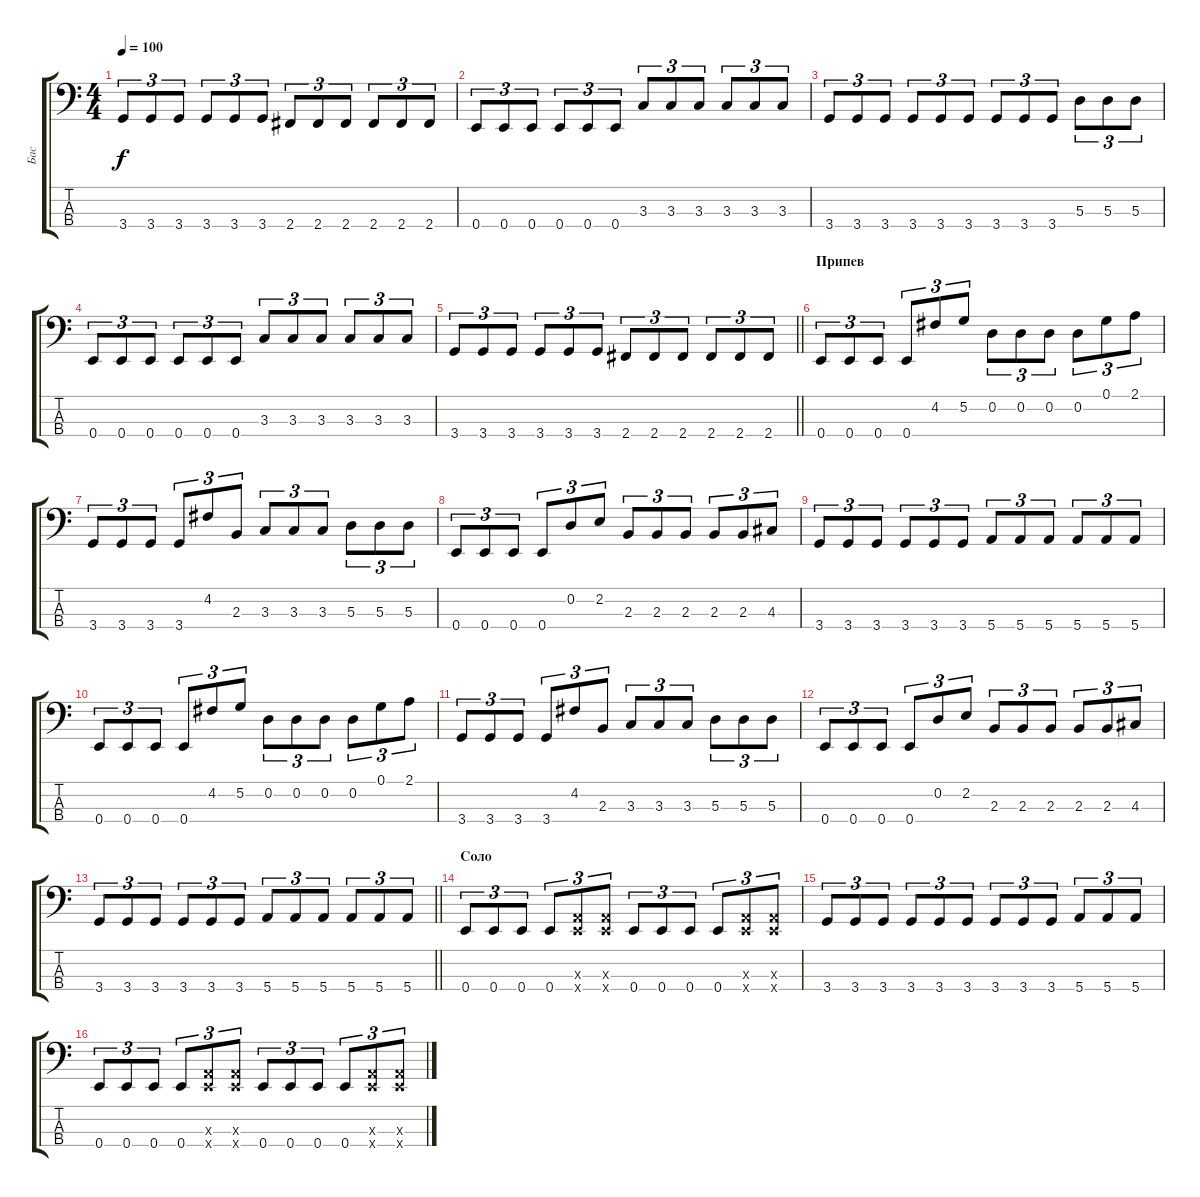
\track ("Бас" "Бас") {instrument slapbass1}
\staff {score tabs}
\tuning (G2 D2 A1 E1) {hide}
\ts (4 4)
\tempo 100
\clef f4
\ks c
3.4.8{tu (3 2) dy f} 3.4.8{tu (3 2)} 3.4.8{tu (3 2)} 3.4.8{tu (3 2)} 3.4.8{tu (3 2)} 3.4.8{tu (3 2)} 2.4.8{tu (3 2)} 2.4.8{tu (3 2)} 2.4.8{tu (3 2)} 2.4.8{tu (3 2)} 2.4.8{tu (3 2)} 2.4.8{tu (3 2)} |
0.4.8{tu (3 2)} 0.4.8{tu (3 2)} 0.4.8{tu (3 2)} 0.4.8{tu (3 2)} 0.4.8{tu (3 2)} 0.4.8{tu (3 2)} 3.3.8{tu (3 2)} 3.3.8{tu (3 2)} 3.3.8{tu (3 2)} 3.3.8{tu (3 2)} 3.3.8{tu (3 2)} 3.3.8{tu (3 2)} |
3.4.8{tu (3 2)} 3.4.8{tu (3 2)} 3.4.8{tu (3 2)} 3.4.8{tu (3 2)} 3.4.8{tu (3 2)} 3.4.8{tu (3 2)} 3.4.8{tu (3 2)} 3.4.8{tu (3 2)} 3.4.8{tu (3 2)} 5.3.8{tu (3 2)} 5.3.8{tu (3 2)} 5.3.8{tu (3 2)} |
0.4.8{tu (3 2)} 0.4.8{tu (3 2)} 0.4.8{tu (3 2)} 0.4.8{tu (3 2)} 0.4.8{tu (3 2)} 0.4.8{tu (3 2)} 3.3.8{tu (3 2)} 3.3.8{tu (3 2)} 3.3.8{tu (3 2)} 3.3.8{tu (3 2)} 3.3.8{tu (3 2)} 3.3.8{tu (3 2)} |
\barLineRight lightlight
3.4.8{tu (3 2)} 3.4.8{tu (3 2)} 3.4.8{tu (3 2)} 3.4.8{tu (3 2)} 3.4.8{tu (3 2)} 3.4.8{tu (3 2)} 2.4.8{tu (3 2)} 2.4.8{tu (3 2)} 2.4.8{tu (3 2)} 2.4.8{tu (3 2)} 2.4.8{tu (3 2)} 2.4.8{tu (3 2)} |
\section ("" "Припев")
0.4.8{tu (3 2)} 0.4.8{tu (3 2)} 0.4.8{tu (3 2)} 0.4.8{tu (3 2)} 4.2.8{tu (3 2)} 5.2.8{tu (3 2)} 0.2.8{tu (3 2)} 0.2.8{tu (3 2)} 0.2.8{tu (3 2)} 0.2.8{tu (3 2)} 0.1.8{tu (3 2)} 2.1.8{tu (3 2)} |
3.4.8{tu (3 2)} 3.4.8{tu (3 2)} 3.4.8{tu (3 2)} 3.4.8{tu (3 2)} 4.2.8{tu (3 2)} 2.3.8{tu (3 2)} 3.3.8{tu (3 2)} 3.3.8{tu (3 2)} 3.3.8{tu (3 2)} 5.3.8{tu (3 2)} 5.3.8{tu (3 2)} 5.3.8{tu (3 2)} |
0.4.8{tu (3 2)} 0.4.8{tu (3 2)} 0.4.8{tu (3 2)} 0.4.8{tu (3 2)} 0.2.8{tu (3 2)} 2.2.8{tu (3 2)} 2.3.8{tu (3 2)} 2.3.8{tu (3 2)} 2.3.8{tu (3 2)} 2.3.8{tu (3 2)} 2.3.8{tu (3 2)} 4.3.8{tu (3 2)} |
3.4.8{tu (3 2)} 3.4.8{tu (3 2)} 3.4.8{tu (3 2)} 3.4.8{tu (3 2)} 3.4.8{tu (3 2)} 3.4.8{tu (3 2)} 5.4.8{tu (3 2)} 5.4.8{tu (3 2)} 5.4.8{tu (3 2)} 5.4.8{tu (3 2)} 5.4.8{tu (3 2)} 5.4.8{tu (3 2)} |
0.4.8{tu (3 2)} 0.4.8{tu (3 2)} 0.4.8{tu (3 2)} 0.4.8{tu (3 2)} 4.2.8{tu (3 2)} 5.2.8{tu (3 2)} 0.2.8{tu (3 2)} 0.2.8{tu (3 2)} 0.2.8{tu (3 2)} 0.2.8{tu (3 2)} 0.1.8{tu (3 2)} 2.1.8{tu (3 2)} |
3.4.8{tu (3 2)} 3.4.8{tu (3 2)} 3.4.8{tu (3 2)} 3.4.8{tu (3 2)} 4.2.8{tu (3 2)} 2.3.8{tu (3 2)} 3.3.8{tu (3 2)} 3.3.8{tu (3 2)} 3.3.8{tu (3 2)} 5.3.8{tu (3 2)} 5.3.8{tu (3 2)} 5.3.8{tu (3 2)} |
0.4.8{tu (3 2)} 0.4.8{tu (3 2)} 0.4.8{tu (3 2)} 0.4.8{tu (3 2)} 0.2.8{tu (3 2)} 2.2.8{tu (3 2)} 2.3.8{tu (3 2)} 2.3.8{tu (3 2)} 2.3.8{tu (3 2)} 2.3.8{tu (3 2)} 2.3.8{tu (3 2)} 4.3.8{tu (3 2)} |
\barLineRight lightlight
3.4.8{tu (3 2)} 3.4.8{tu (3 2)} 3.4.8{tu (3 2)} 3.4.8{tu (3 2)} 3.4.8{tu (3 2)} 3.4.8{tu (3 2)} 5.4.8{tu (3 2)} 5.4.8{tu (3 2)} 5.4.8{tu (3 2)} 5.4.8{tu (3 2)} 5.4.8{tu (3 2)} 5.4.8{tu (3 2)} |
\section ("" "Соло")
0.4.8{tu (3 2)} 0.4.8{tu (3 2)} 0.4.8{tu (3 2)} 0.4.8{tu (3 2)} (0.3{x} 0.4{x}).8{tu (3 2)} (0.3{x} 0.4{x}).8{tu (3 2)} 0.4.8{tu (3 2)} 0.4.8{tu (3 2)} 0.4.8{tu (3 2)} 0.4.8{tu (3 2)} (0.3{x} 0.4{x}).8{tu (3 2)} (0.3{x} 0.4{x}).8{tu (3 2)} |
3.4.8{tu (3 2)} 3.4.8{tu (3 2)} 3.4.8{tu (3 2)} 3.4.8{tu (3 2)} 3.4.8{tu (3 2)} 3.4.8{tu (3 2)} 3.4.8{tu (3 2)} 3.4.8{tu (3 2)} 3.4.8{tu (3 2)} 5.4.8{tu (3 2)} 5.4.8{tu (3 2)} 5.4.8{tu (3 2)} |
0.4.8{tu (3 2)} 0.4.8{tu (3 2)} 0.4.8{tu (3 2)} 0.4.8{tu (3 2)} (0.3{x} 0.4{x}).8{tu (3 2)} (0.3{x} 0.4{x}).8{tu (3 2)} 0.4.8{tu (3 2)} 0.4.8{tu (3 2)} 0.4.8{tu (3 2)} 0.4.8{tu (3 2)} (0.3{x} 0.4{x}).8{tu (3 2)} (0.3{x} 0.4{x}).8{tu (3 2)}
